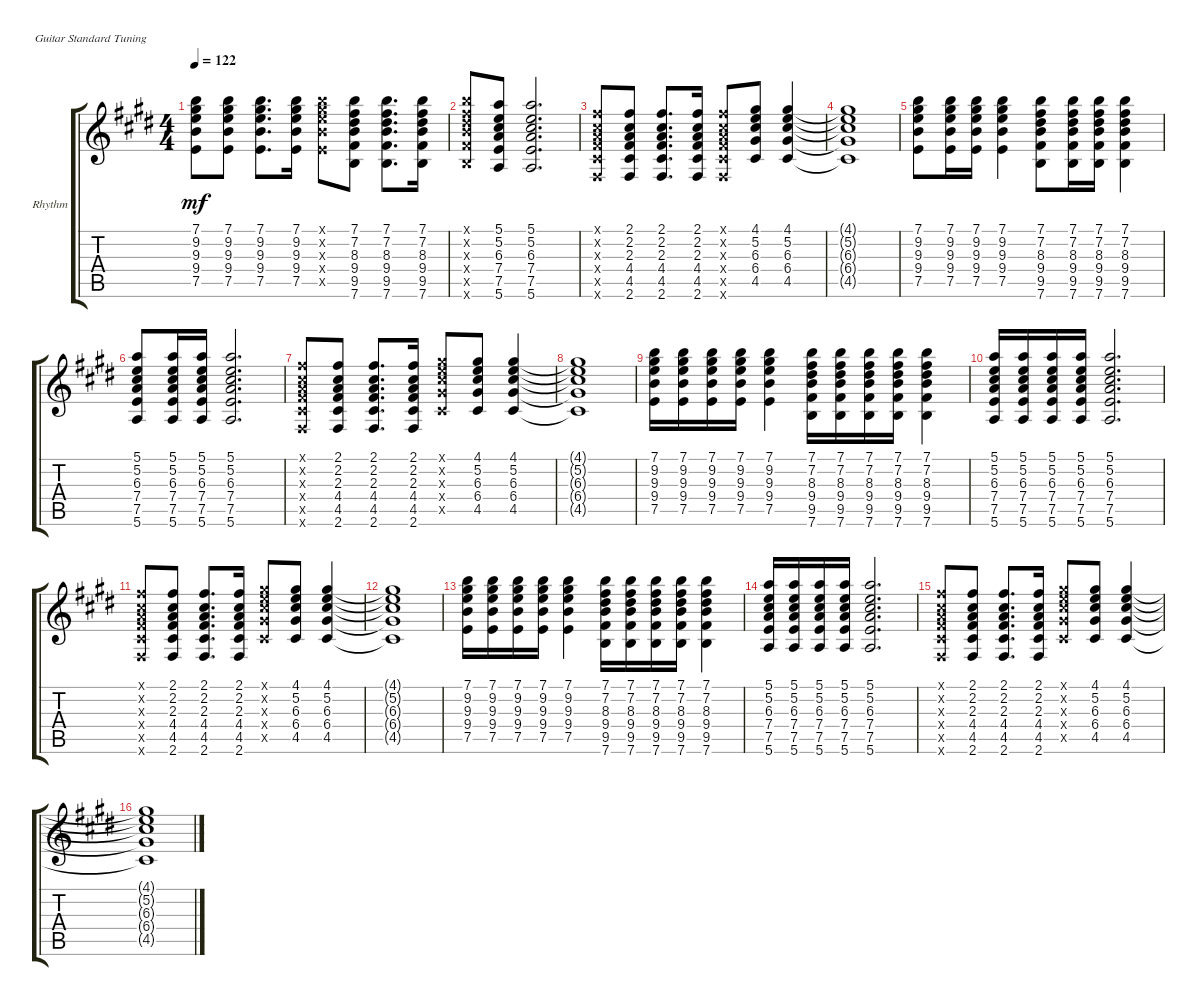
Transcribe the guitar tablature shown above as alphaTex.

\defaultSystemsLayout 4
\bracketExtendMode groupsimilarinstruments
\firstSystemTrackNameOrientation horizontal
\otherSystemsTrackNameOrientation horizontal
\track ("Rhythm Guitar (Frank Zappa)" "Rhythm") {instrument overdrivenguitar}
\staff {score tabs}
\tuning (E4 B3 G3 D3 A2 E2)
\ts (4 4)
\tempo 122
\clef g2
\ks e
(7.5 9.4 9.3 9.2 7.1).8{dy mf} (7.5 9.4 9.3 9.2 7.1).8 (7.5 9.4 9.3 9.2 7.1).8{d} (7.5 9.4 9.3 9.2 7.1).16 (7.5{x} 9.4{x} 9.3{x} 9.2{x} 7.1{x}).8 (7.6 9.5 9.4 8.3 7.2 7.1).8 (7.6 9.5 9.4 8.3 7.2 7.1).8{d} (7.6 9.5 9.4 8.3 7.2 7.1).16 |
(7.6{x} 9.5{x} 9.4{x} 8.3{x} 7.2{x} 7.1{x}).8 (5.6 7.5 7.4 6.3 5.2 5.1).8 (5.6 7.5 7.4 6.3 5.2 5.1).2{d} |
(2.6{x} 4.5{x} 4.4{x} 2.3{x} 2.2{x} 2.1{x}).8 (2.6 4.5 4.4 2.3 2.2 2.1).8 (2.6 4.5 4.4 2.3 2.2 2.1).8{d} (2.6 4.5 4.4 2.3 2.2 2.1).16 (2.6{x} 4.5{x} 4.4{x} 2.3{x} 2.2{x} 2.1{x}).8 (4.5 6.4 6.3 5.2 4.1).8 (4.5 6.4 6.3 5.2 4.1).4 |
(4.5{t} 6.4{t} 6.3{t} 5.2{t} 4.1{t}).1 |
(7.5 9.4 9.3 9.2 7.1).8 (7.5 9.4 9.3 9.2 7.1).16 (7.5 9.4 9.3 9.2 7.1).16 (7.5 9.4 9.3 9.2 7.1).4 (7.6 9.5 9.4 8.3 7.2 7.1).8 (7.6 9.5 9.4 8.3 7.2 7.1).16 (7.6 9.5 9.4 8.3 7.2 7.1).16 (7.6 9.5 9.4 8.3 7.2 7.1).4 |
(5.6 7.5 7.4 6.3 5.2 5.1).8 (5.6 7.5 7.4 6.3 5.2 5.1).16 (5.6 7.5 7.4 6.3 5.2 5.1).16 (5.6 7.5 7.4 6.3 5.2 5.1).2{d} |
(2.6{x} 4.5{x} 4.4{x} 2.3{x} 2.2{x} 2.1{x}).8 (2.6 4.5 4.4 2.3 2.2 2.1).8 (2.6 4.5 4.4 2.3 2.2 2.1).8{d} (2.6 4.5 4.4 2.3 2.2 2.1).16 (4.5{x} 6.4{x} 6.3{x} 5.2{x} 4.1{x}).8 (4.5 6.4 6.3 5.2 4.1).8 (4.5 6.4 6.3 5.2 4.1).4 |
(4.5{t} 6.4{t} 6.3{t} 5.2{t} 4.1{t}).1 |
(7.5 9.4 9.3 9.2 7.1).16 (7.5 9.4 9.3 9.2 7.1).16 (7.5 9.4 9.3 9.2 7.1).16 (7.5 9.4 9.3 9.2 7.1).16 (7.5 9.4 9.3 9.2 7.1).4 (7.6 9.5 9.4 8.3 7.2 7.1).16 (7.6 9.5 9.4 8.3 7.2 7.1).16 (7.6 9.5 9.4 8.3 7.2 7.1).16 (7.6 9.5 9.4 8.3 7.2 7.1).16 (7.6 9.5 9.4 8.3 7.2 7.1).4 |
(5.6 7.5 7.4 6.3 5.2 5.1).16 (5.6 7.5 7.4 6.3 5.2 5.1).16 (5.6 7.5 7.4 6.3 5.2 5.1).16 (5.6 7.5 7.4 6.3 5.2 5.1).16 (5.6 7.5 7.4 6.3 5.2 5.1).2{d} |
(2.6{x} 4.5{x} 4.4{x} 2.3{x} 2.2{x} 2.1{x}).8 (2.6 4.5 4.4 2.3 2.2 2.1).8 (2.6 4.5 4.4 2.3 2.2 2.1).8{d} (2.6 4.5 4.4 2.3 2.2 2.1).16 (4.5{x} 6.4{x} 6.3{x} 5.2{x} 4.1{x}).8 (4.5 6.4 6.3 5.2 4.1).8 (4.5 6.4 6.3 5.2 4.1).4 |
(4.5{t} 6.4{t} 6.3{t} 5.2{t} 4.1{t}).1 |
(7.5 9.4 9.3 9.2 7.1).16 (7.5 9.4 9.3 9.2 7.1).16 (7.5 9.4 9.3 9.2 7.1).16 (7.5 9.4 9.3 9.2 7.1).16 (7.5 9.4 9.3 9.2 7.1).4 (7.6 9.5 9.4 8.3 7.2 7.1).16 (7.6 9.5 9.4 8.3 7.2 7.1).16 (7.6 9.5 9.4 8.3 7.2 7.1).16 (7.6 9.5 9.4 8.3 7.2 7.1).16 (7.6 9.5 9.4 8.3 7.2 7.1).4 |
(5.6 7.5 7.4 6.3 5.2 5.1).16 (5.6 7.5 7.4 6.3 5.2 5.1).16 (5.6 7.5 7.4 6.3 5.2 5.1).16 (5.6 7.5 7.4 6.3 5.2 5.1).16 (5.6 7.5 7.4 6.3 5.2 5.1).2{d} |
(2.6{x} 4.5{x} 4.4{x} 2.3{x} 2.2{x} 2.1{x}).8 (2.6 4.5 4.4 2.3 2.2 2.1).8 (2.6 4.5 4.4 2.3 2.2 2.1).8{d} (2.6 4.5 4.4 2.3 2.2 2.1).16 (4.5{x} 6.4{x} 6.3{x} 5.2{x} 4.1{x}).8 (4.5 6.4 6.3 5.2 4.1).8 (4.5 6.4 6.3 5.2 4.1).4 |
(4.5{t} 6.4{t} 6.3{t} 5.2{t} 4.1{t}).1
